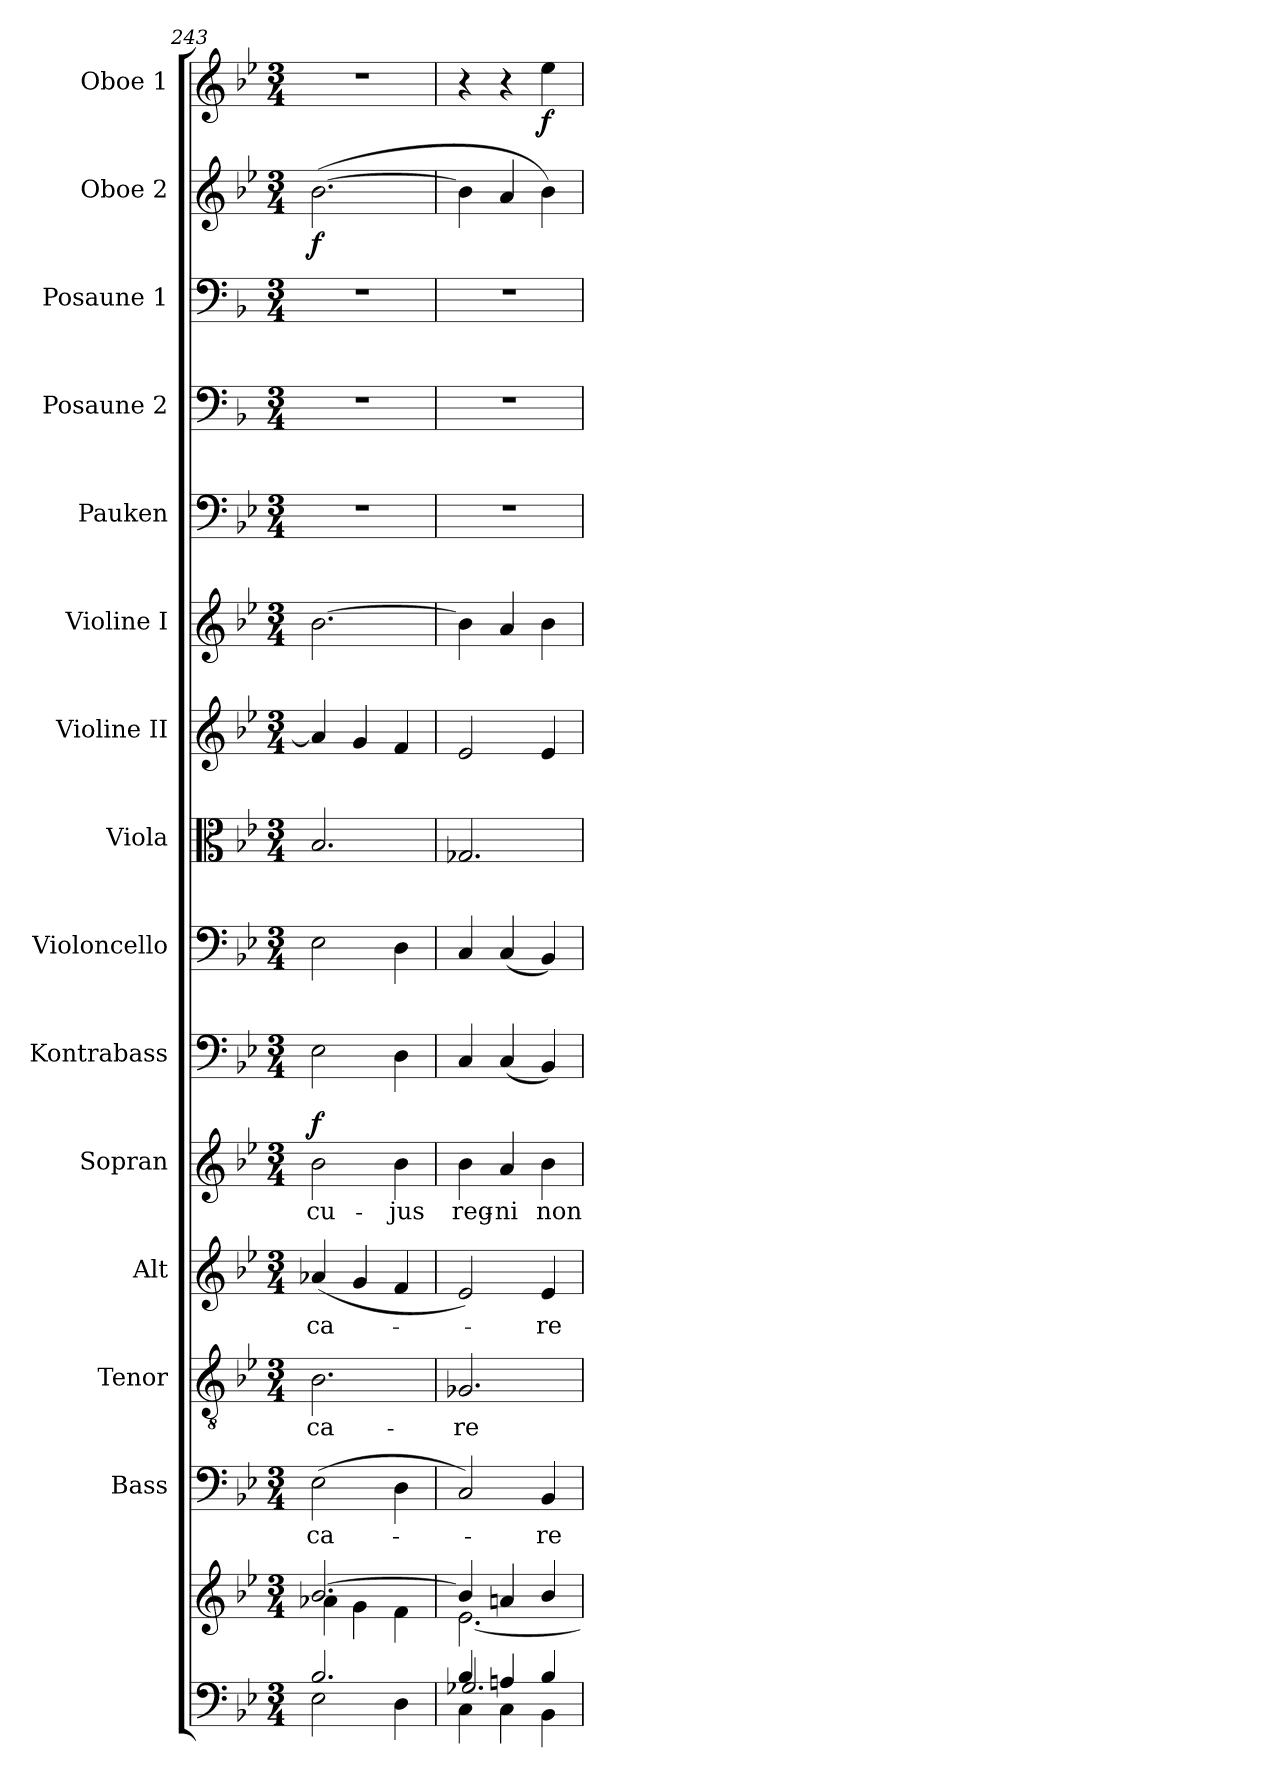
**kern	**kern	**kern	**text	**kern	**text	**kern	**text	**kern	**text	**dynam	**kern	**kern	**kern	**kern	**kern	**kern	**kern	**kern	**kern	**dynam	**kern	**dynam
*part15	*part15	*part14	*part14	*part13	*part13	*part12	*part12	*part11	*part11	*part11	*part10	*part9	*part8	*part7	*part6	*part5	*part4	*part3	*part2	*part2	*part1	*part1
*staff16	*staff15	*staff14	*staff14	*staff13	*staff13	*staff12	*staff12	*staff11	*staff11	*staff11	*staff10	*staff9	*staff8	*staff7	*staff6	*staff5	*staff4	*staff3	*staff2	*staff2	*staff1	*staff1
*	*	*I"Bass	*	*I"Tenor	*	*I"Alt	*	*I"Sopran	*	*	*I"Kontrabass	*I"Violoncello	*I"Viola	*I"Violine II	*I"Violine I	*I"Pauken	*I"Posaune 2	*I"Posaune 1	*I"Oboe 2	*	*I"Oboe 1	*
*	*	*I'B.	*	*I'T.	*	*I'A.	*	*I'S.	*	*	*I'Kb.	*I'Vc.	*I'Vla.	*I'Vl. II	*I'Vl. I	*I'Pk.	*I'Pos. 2	*I'Pos. 1	*I'Ob. 2	*	*I'Ob. 1	*
*clefF4	*clefG2	*clefF4	*	*clefGv2	*	*clefG2	*	*clefG2	*	*	*clefF4	*clefF4	*clefC3	*clefG2	*clefG2	*clefF4	*clefF4	*clefF4	*clefG2	*	*clefG2	*
*	*	*	*	*	*	*	*	*	*	*	*ITrd7c12	*	*	*	*	*	*ITrd4c7	*ITrd4c7	*	*	*	*
*k[b-e-]	*k[b-e-]	*k[b-e-]	*	*k[b-e-]	*	*k[b-e-]	*	*k[b-e-]	*	*	*k[b-e-]	*k[b-e-]	*k[b-e-]	*k[b-e-]	*k[b-e-]	*k[b-e-]	*k[b-e-]	*k[b-e-]	*k[b-e-]	*	*k[b-e-]	*
*B-:	*B-:	*B-:	*	*B-:	*	*B-:	*	*B-:	*	*	*B-:	*B-:	*B-:	*B-:	*B-:	*B-:	*B-:	*B-:	*B-:	*	*B-:	*
*M3/4	*M3/4	*M3/4	*	*M3/4	*	*M3/4	*	*M3/4	*	*	*M3/4	*M3/4	*M3/4	*M3/4	*M3/4	*M3/4	*M3/4	*M3/4	*M3/4	*	*M3/4	*
=243	=243	=243	=243	=243	=243	=243	=243	=243	=243	=243	=243	=243	=243	=243	=243	=243	=243	=243	=243	=243	=243	=243
*^	*^	*	*	*	*	*	*	*	*	*	*	*	*	*	*	*	*	*	*	*	*	*
!	!	!	!	!	!LO:LY:b	!	!LO:LY:b	!	!LO:LY:b	!	!LO:LY:b	!LO:DY:a	!	!	!	!	!	!	!	!	!	!LO:DY:b	!	!
2.B-/	2E-\	[>2.b-/	4a-X\	(>2E-\	-ca-	2.B-\	-ca-	(<4a-X/	-ca-	2b-\	cu-	f	2EE-\	2E-\	2.B-/	4a-/]	[2.b-\	2.r	2.r	2.r	(>[2.b-\	f	2.r	.
.	.	.	4g\	.	.	.	.	4g/	.	.	.	.	.	.	.	4g/	.	.	.	.	.	.	.	.
!	!	!	!	!	!	!	!	!	!	!	!LO:LY:b	!	!	!	!	!	!	!	!	!	!	!	!	!
.	4D\	.	4f\	4D\	.	.	.	4f/	.	4b-\	-jus	.	4DD\	4D\	.	4f/	.	.	.	.	.	.	.	.
=244	=244	=244	=244	=244	=244	=244	=244	=244	=244	=244	=244	=244	=244	=244	=244	=244	=244	=244	=244	=244	=244	=244	=244	=244
*	*^	*	*	*	*	*	*	*	*	*	*	*	*	*	*	*	*	*	*	*	*	*	*	*
!	!	!	!	!	!	!	!	!LO:LY:b	!	!	!	!LO:LY:b	!	!	!	!	!	!	!	!	!	!	!	!	!
4B-/	4C\	2.G-X/	4b-/]	[<2.e-\	2C/)	.	2.G-X/	-re	2e-/)	.	4b-\	reg-	.	4CC/	4C/	2.G-X/	2e-/	4b-\]	2.r	2.r	2.r	4b-\]	.	4r	.
!	!	!	!	!	!	!	!	!	!	!	!	!LO:LY:b	!	!	!	!	!	!	!	!	!	!	!	!	!
4An/	4C\	.	4an/	.	.	.	.	.	.	.	4a/	-ni	.	(<4CC/	(<4C/	.	.	4a/	.	.	.	4a/	.	4r	.
!	!	!	!	!	!	!LO:LY:b	!	!	!	!LO:LY:b	!	!LO:LY:b	!	!	!	!	!	!	!	!	!	!	!	!	!LO:DY:b
4B-/	4BB-\	.	4b-/	.	4BB-/	-re	.	.	4e-/	-re	4b-\	non	.	4BBB-/)	4BB-/)	.	4e-/	4b-\	.	.	.	4b-\)	.	4ee-\	f
*v	*v	*v	*	*	*	*	*	*	*	*	*	*	*	*	*	*	*	*	*	*	*	*	*	*	*
*	*v	*v	*	*	*	*	*	*	*	*	*	*	*	*	*	*	*	*	*	*	*	*	*
=	=	=	=	=	=	=	=	=	=	=	=	=	=	=	=	=	=	=	=	=	=	=
*-	*-	*-	*-	*-	*-	*-	*-	*-	*-	*-	*-	*-	*-	*-	*-	*-	*-	*-	*-	*-	*-	*-
